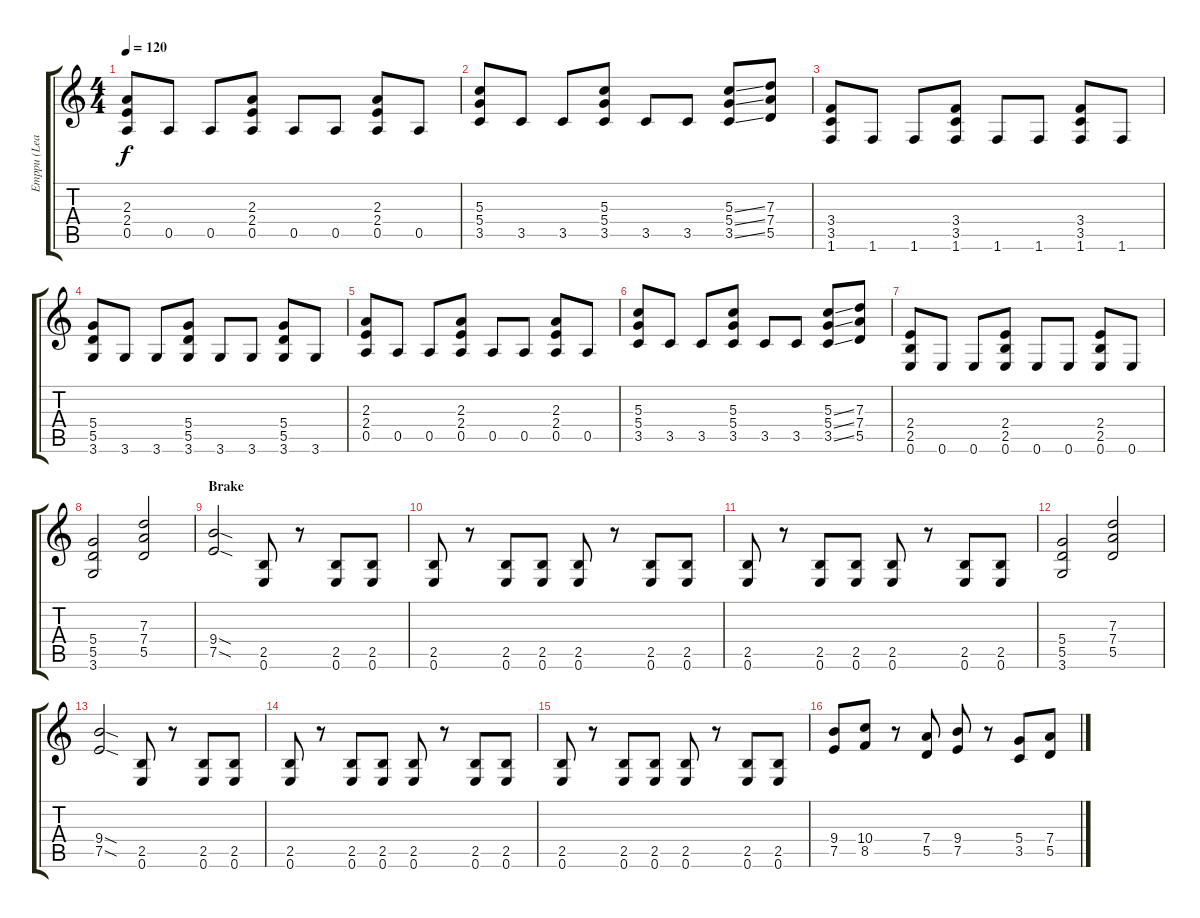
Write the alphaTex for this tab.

\track ("Emppu (Lead)" "Emppu (Lea") {instrument distortionguitar}
\staff {score tabs}
\tuning (E4 B3 G3 D3 A2 E2) {hide}
\ts (4 4)
\tempo 120
\clef g2
\ks c
(2.3 2.4 0.5).8{dy f} 0.5.8 0.5.8 (2.3 2.4 0.5).8 0.5.8 0.5.8 (2.3 2.4 0.5).8 0.5.8 |
(5.3 5.4 3.5).8 3.5.8 3.5.8 (5.3 5.4 3.5).8 3.5.8 3.5.8 (5.3{ss} 5.4{ss} 3.5{ss}).8 (7.3 7.4 5.5).8 |
(3.4 3.5 1.6).8 1.6.8 1.6.8 (3.4 3.5 1.6).8 1.6.8 1.6.8 (3.4 3.5 1.6).8 1.6.8 |
(5.4 5.5 3.6).8 3.6.8 3.6.8 (5.4 5.5 3.6).8 3.6.8 3.6.8 (5.4 5.5 3.6).8 3.6.8 |
(2.3 2.4 0.5).8 0.5.8 0.5.8 (2.3 2.4 0.5).8 0.5.8 0.5.8 (2.3 2.4 0.5).8 0.5.8 |
(5.3 5.4 3.5).8 3.5.8 3.5.8 (5.3 5.4 3.5).8 3.5.8 3.5.8 (5.3{ss} 5.4{ss} 3.5{ss}).8 (7.3 7.4 5.5).8 |
(2.4 2.5 0.6).8 0.6.8 0.6.8 (2.4 2.5 0.6).8 0.6.8 0.6.8 (2.4 2.5 0.6).8 0.6.8 |
(5.4 5.5 3.6).2 (7.3 7.4 5.5).2 |
\section ("" "Brake")
(9.4{sod} 7.5{sod}).2 (2.5 0.6).8 r.8 (2.5 0.6).8 (2.5 0.6).8 |
(2.5 0.6).8 r.8 (2.5 0.6).8 (2.5 0.6).8 (2.5 0.6).8 r.8 (2.5 0.6).8 (2.5 0.6).8 |
(2.5 0.6).8 r.8 (2.5 0.6).8 (2.5 0.6).8 (2.5 0.6).8 r.8 (2.5 0.6).8 (2.5 0.6).8 |
(5.4 5.5 3.6).2 (7.3 7.4 5.5).2 |
(9.4{sod} 7.5{sod}).2 (2.5 0.6).8 r.8 (2.5 0.6).8 (2.5 0.6).8 |
(2.5 0.6).8 r.8 (2.5 0.6).8 (2.5 0.6).8 (2.5 0.6).8 r.8 (2.5 0.6).8 (2.5 0.6).8 |
(2.5 0.6).8 r.8 (2.5 0.6).8 (2.5 0.6).8 (2.5 0.6).8 r.8 (2.5 0.6).8 (2.5 0.6).8 |
(9.4 7.5).8 (10.4 8.5).8 r.8 (7.4 5.5).8 (9.4 7.5).8 r.8 (5.4 3.5).8 (7.4 5.5).8
